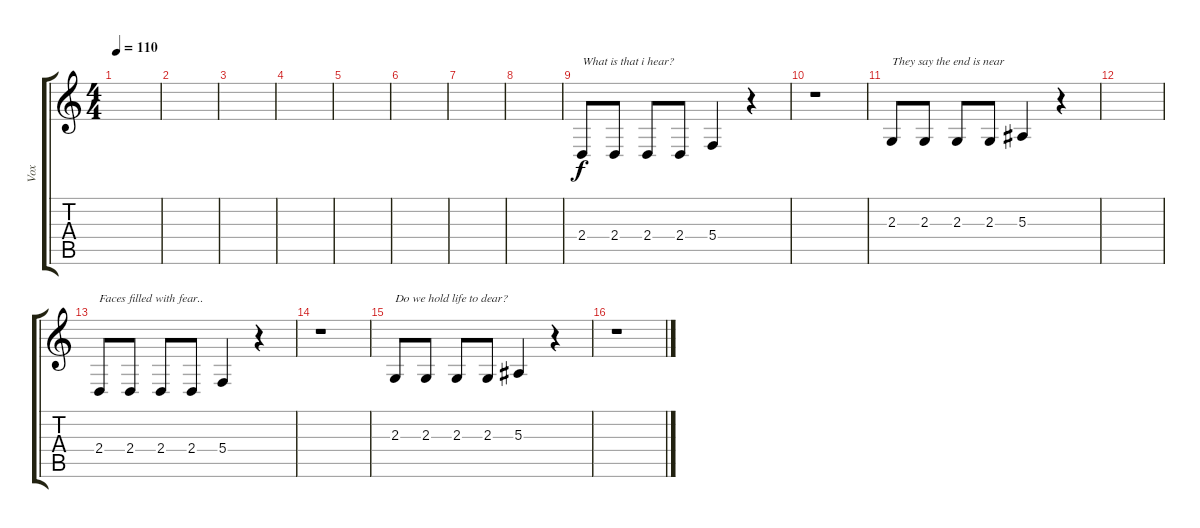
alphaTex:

\track ("Vox" "Vox") {instrument lead2sawtooth}
\staff {score tabs}
\tuning (D4 A3 F3 C3 G2 D2) {hide}
\ts (4 4)
\tempo 110
\clef g2
\ks c
|
|
|
|
|
|
|
|
2.4.8{txt "What is that i hear?"} 2.4.8 2.4.8 2.4.8 5.4.4 r.4 |
r.1 |
2.3.8{txt "They say the end is near"} 2.3.8 2.3.8 2.3.8 5.3.4 r.4 |
|
2.4.8{txt "Faces filled with fear.."} 2.4.8 2.4.8 2.4.8 5.4.4 r.4 |
r.1 |
2.3.8{txt "Do we hold life to dear?"} 2.3.8 2.3.8 2.3.8 5.3.4 r.4 |
r.1
